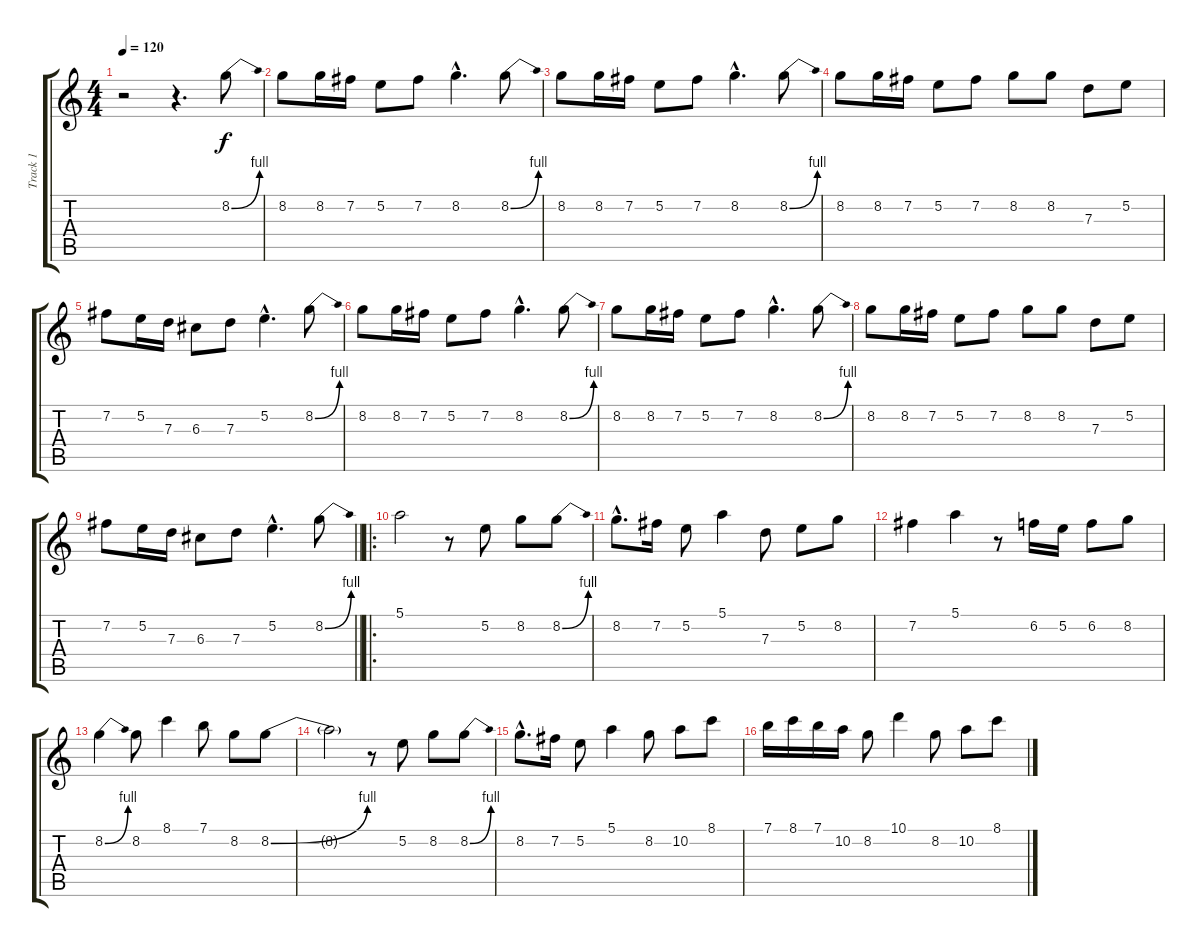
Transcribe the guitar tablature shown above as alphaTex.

\track ("Track 1" "Track 1") {instrument electricguitarclean}
\staff {score tabs}
\tuning (E4 B3 G3 D3 A2 E2) {hide}
\ts (4 4)
\tempo 120
\clef g2
\ks c
r.2{dy f instrument electricguitarclean} r.4{d} 8.2{be (bend 0 0 60 4)}.8 |
8.2.8 8.2.16 7.2.16 5.2.8 7.2.8 8.2{hac}.4{d} 8.2{be (bend 0 0 60 4)}.8 |
8.2.8 8.2.16 7.2.16 5.2.8 7.2.8 8.2{hac}.4{d} 8.2{be (bend 0 0 60 4)}.8 |
8.2.8 8.2.16 7.2.16 5.2.8 7.2.8 8.2.8 8.2.8 7.3.8 5.2.8 |
7.2.8 5.2.16 7.3.16 6.3.8 7.3.8 5.2{hac}.4{d} 8.2{be (bend 0 0 60 4)}.8 |
8.2.8 8.2.16 7.2.16 5.2.8 7.2.8 8.2{hac}.4{d} 8.2{be (bend 0 0 60 4)}.8 |
8.2.8 8.2.16 7.2.16 5.2.8 7.2.8 8.2{hac}.4{d} 8.2{be (bend 0 0 60 4)}.8 |
8.2.8 8.2.16 7.2.16 5.2.8 7.2.8 8.2.8 8.2.8 7.3.8 5.2.8 |
\barLineRight lightlight
7.2.8 5.2.16 7.3.16 6.3.8 7.3.8 5.2{hac}.4{d} 8.2{be (bend 0 0 60 4)}.8 |
\ro
5.1.2 r.8 5.2.8 8.2.8 8.2{be (bend 0 0 60 4)}.8 |
8.2{hac}.8{d} 7.2.16 5.2.8 5.1.4 7.3.8 5.2.8 8.2.8 |
7.2.4 5.1.4 r.8 6.2.16 5.2.16 6.2.8 8.2.8 |
8.2{be (bend 0 0 60 4)}.4 8.2.8 8.1.4 7.1.8 8.2.8 8.2{be (bend 0 0 60 4)}.8 |
8.2{t}.2 r.8 5.2.8 8.2.8 8.2{be (bend 0 0 60 4)}.8 |
8.2{hac}.8{d} 7.2.16 5.2.8 5.1.4 8.2.8 10.2.8 8.1.8 |
7.1.16 8.1.16 7.1.16 10.2.16 8.2.8 10.1.4 8.2.8 10.2.8 8.1.8
